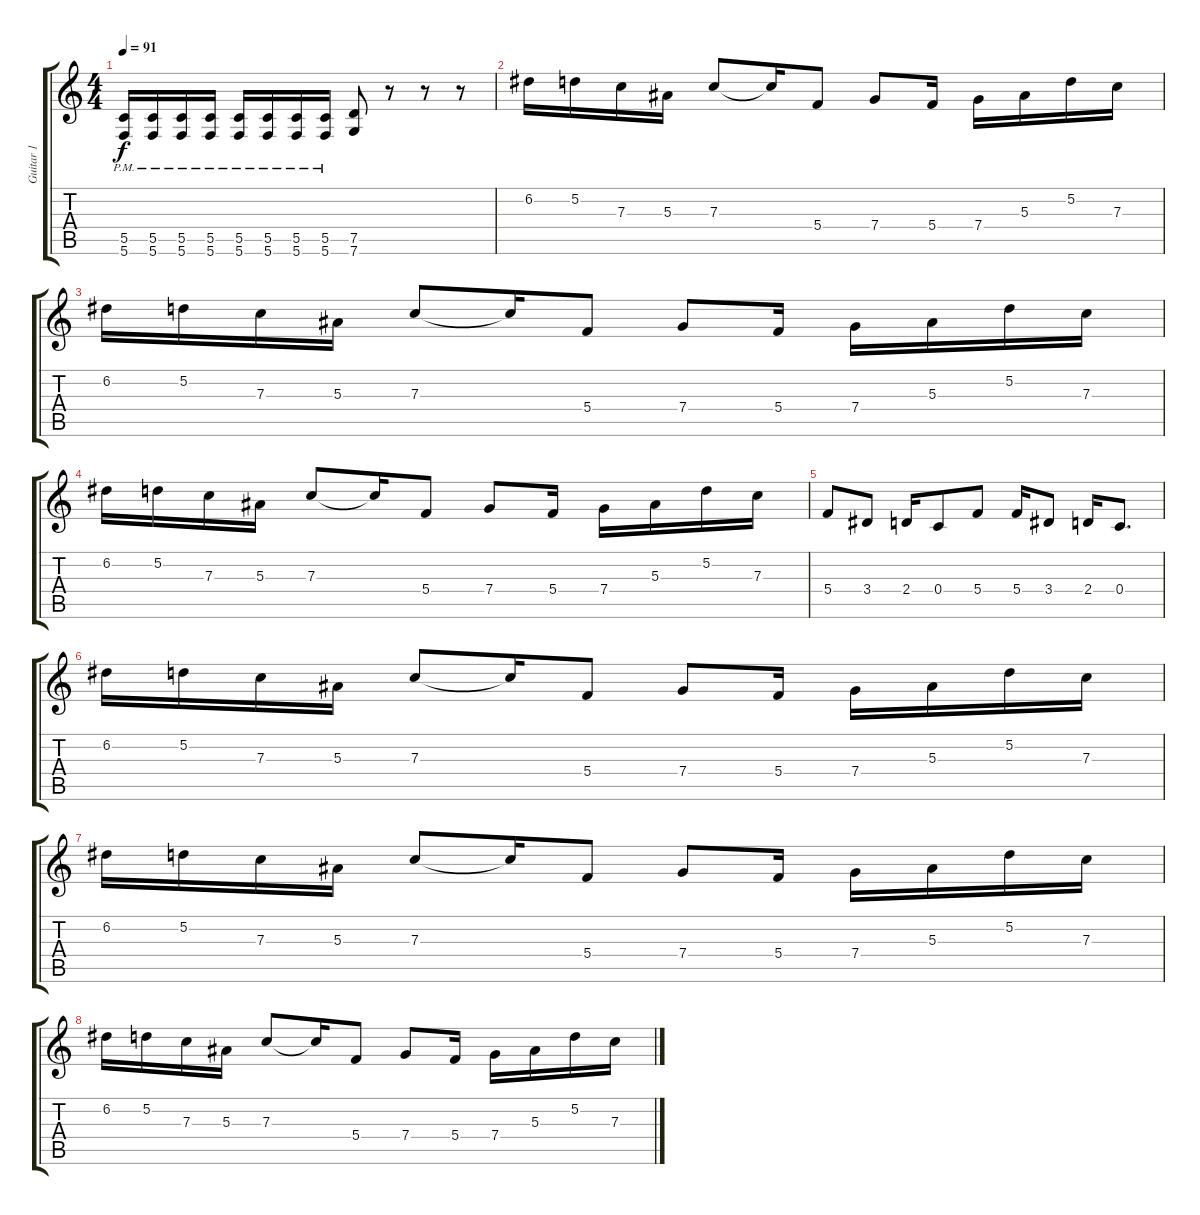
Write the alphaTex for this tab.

\track ("Guitar 1" "Guitar 1") {instrument distortionguitar}
\staff {score tabs}
\tuning (D4 A3 F3 C3 G2 C2) {hide}
\ts (4 4)
\tempo 91
\clef g2
\ks c
(5.5{pm} 5.6{pm}).16{dy f} (5.5{pm} 5.6{pm}).16 (5.5{pm} 5.6{pm}).16 (5.5{pm} 5.6{pm}).16 (5.5{pm} 5.6{pm}).16 (5.5{pm} 5.6{pm}).16 (5.5{pm} 5.6{pm}).16 (5.5{pm} 5.6{pm}).16 (7.5 7.6).8 r.8 r.8 r.8 |
6.2.16 5.2.16 7.3.16 5.3.16 7.3.8 7.3{t}.16 5.4.8 7.4.8 5.4.16 7.4.16 5.3.16 5.2.16 7.3.16 |
6.2.16 5.2.16 7.3.16 5.3.16 7.3.8 7.3{t}.16 5.4.8 7.4.8 5.4.16 7.4.16 5.3.16 5.2.16 7.3.16 |
6.2.16 5.2.16 7.3.16 5.3.16 7.3.8 7.3{t}.16 5.4.8 7.4.8 5.4.16 7.4.16 5.3.16 5.2.16 7.3.16 |
5.4.8 3.4.8 2.4.16 0.4.8 5.4.8 5.4.16 3.4.8 2.4.16 0.4.8{d} |
6.2.16 5.2.16 7.3.16 5.3.16 7.3.8 7.3{t}.16 5.4.8 7.4.8 5.4.16 7.4.16 5.3.16 5.2.16 7.3.16 |
6.2.16 5.2.16 7.3.16 5.3.16 7.3.8 7.3{t}.16 5.4.8 7.4.8 5.4.16 7.4.16 5.3.16 5.2.16 7.3.16 |
6.2.16 5.2.16 7.3.16 5.3.16 7.3.8 7.3{t}.16 5.4.8 7.4.8 5.4.16 7.4.16 5.3.16 5.2.16 7.3.16
